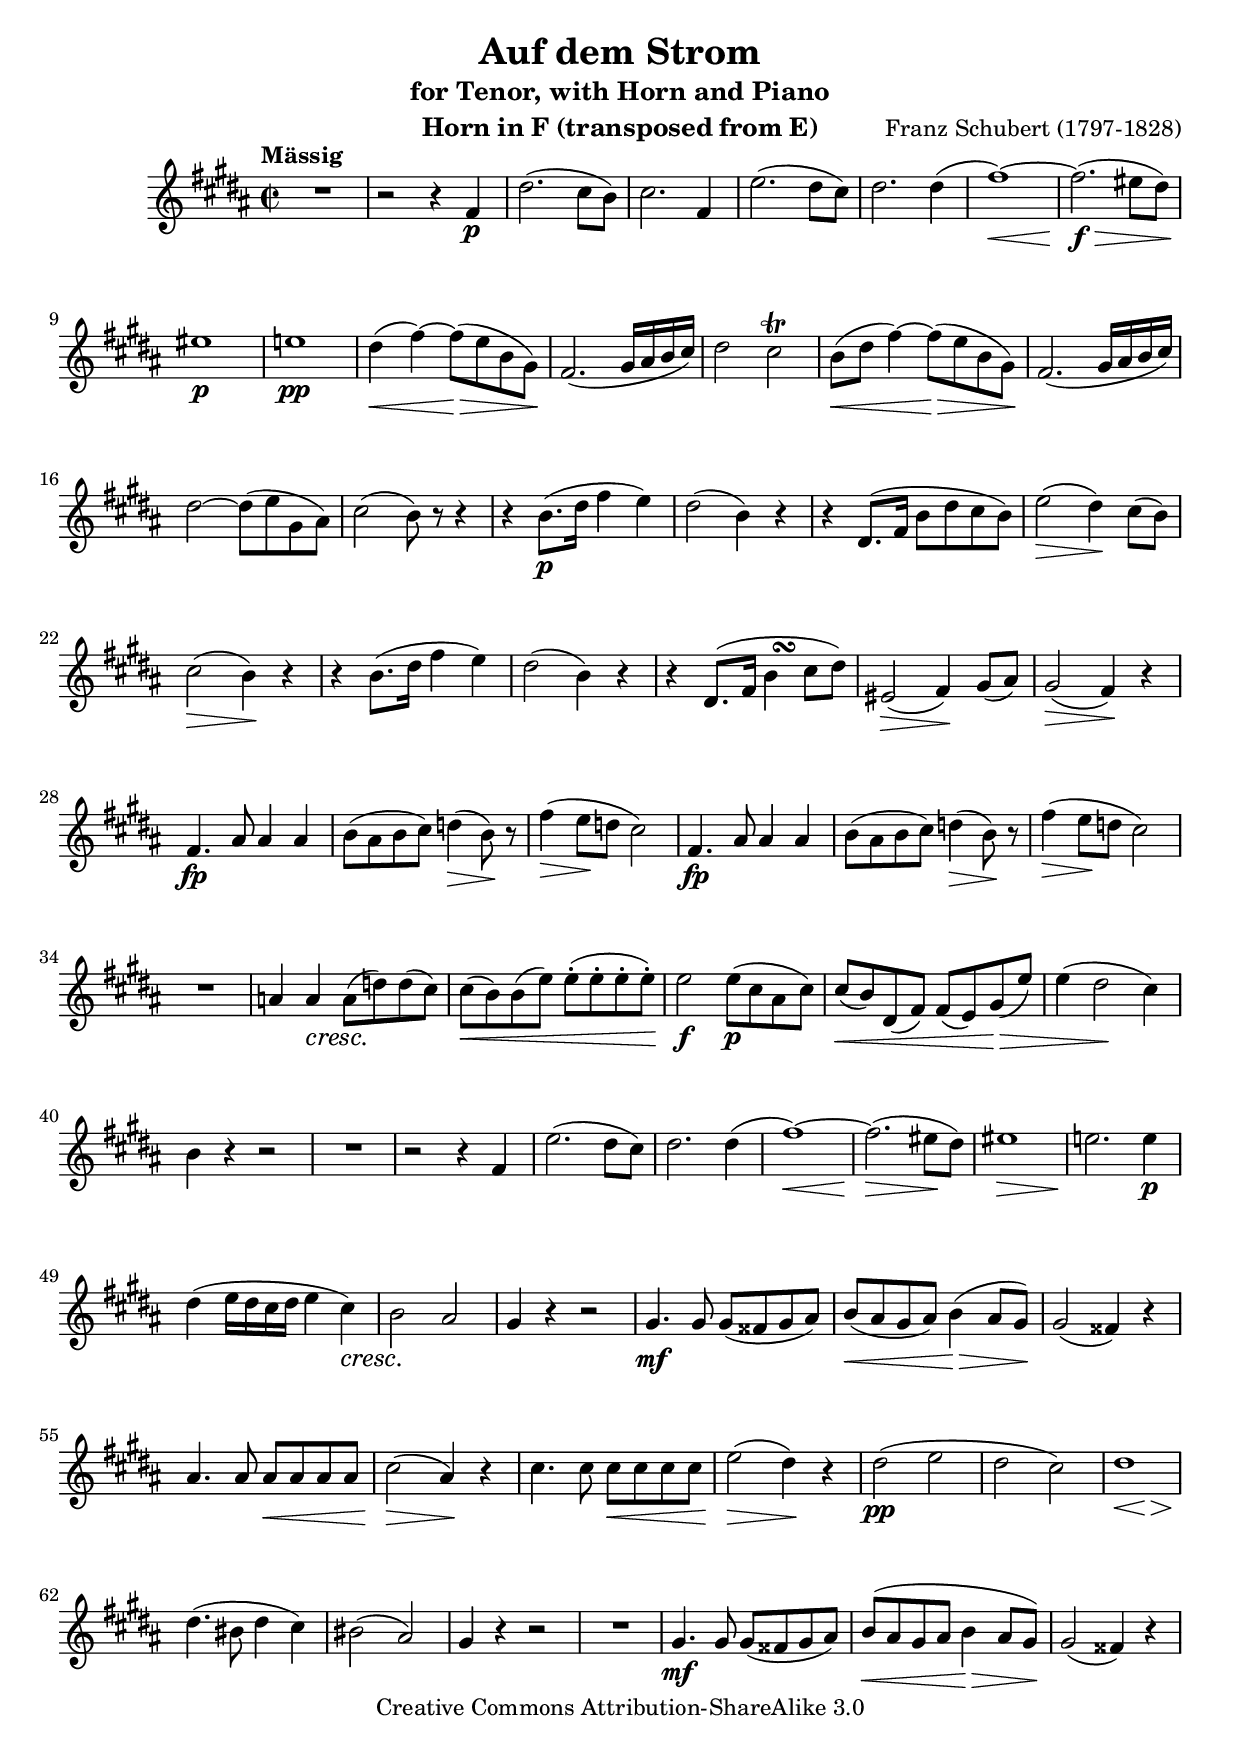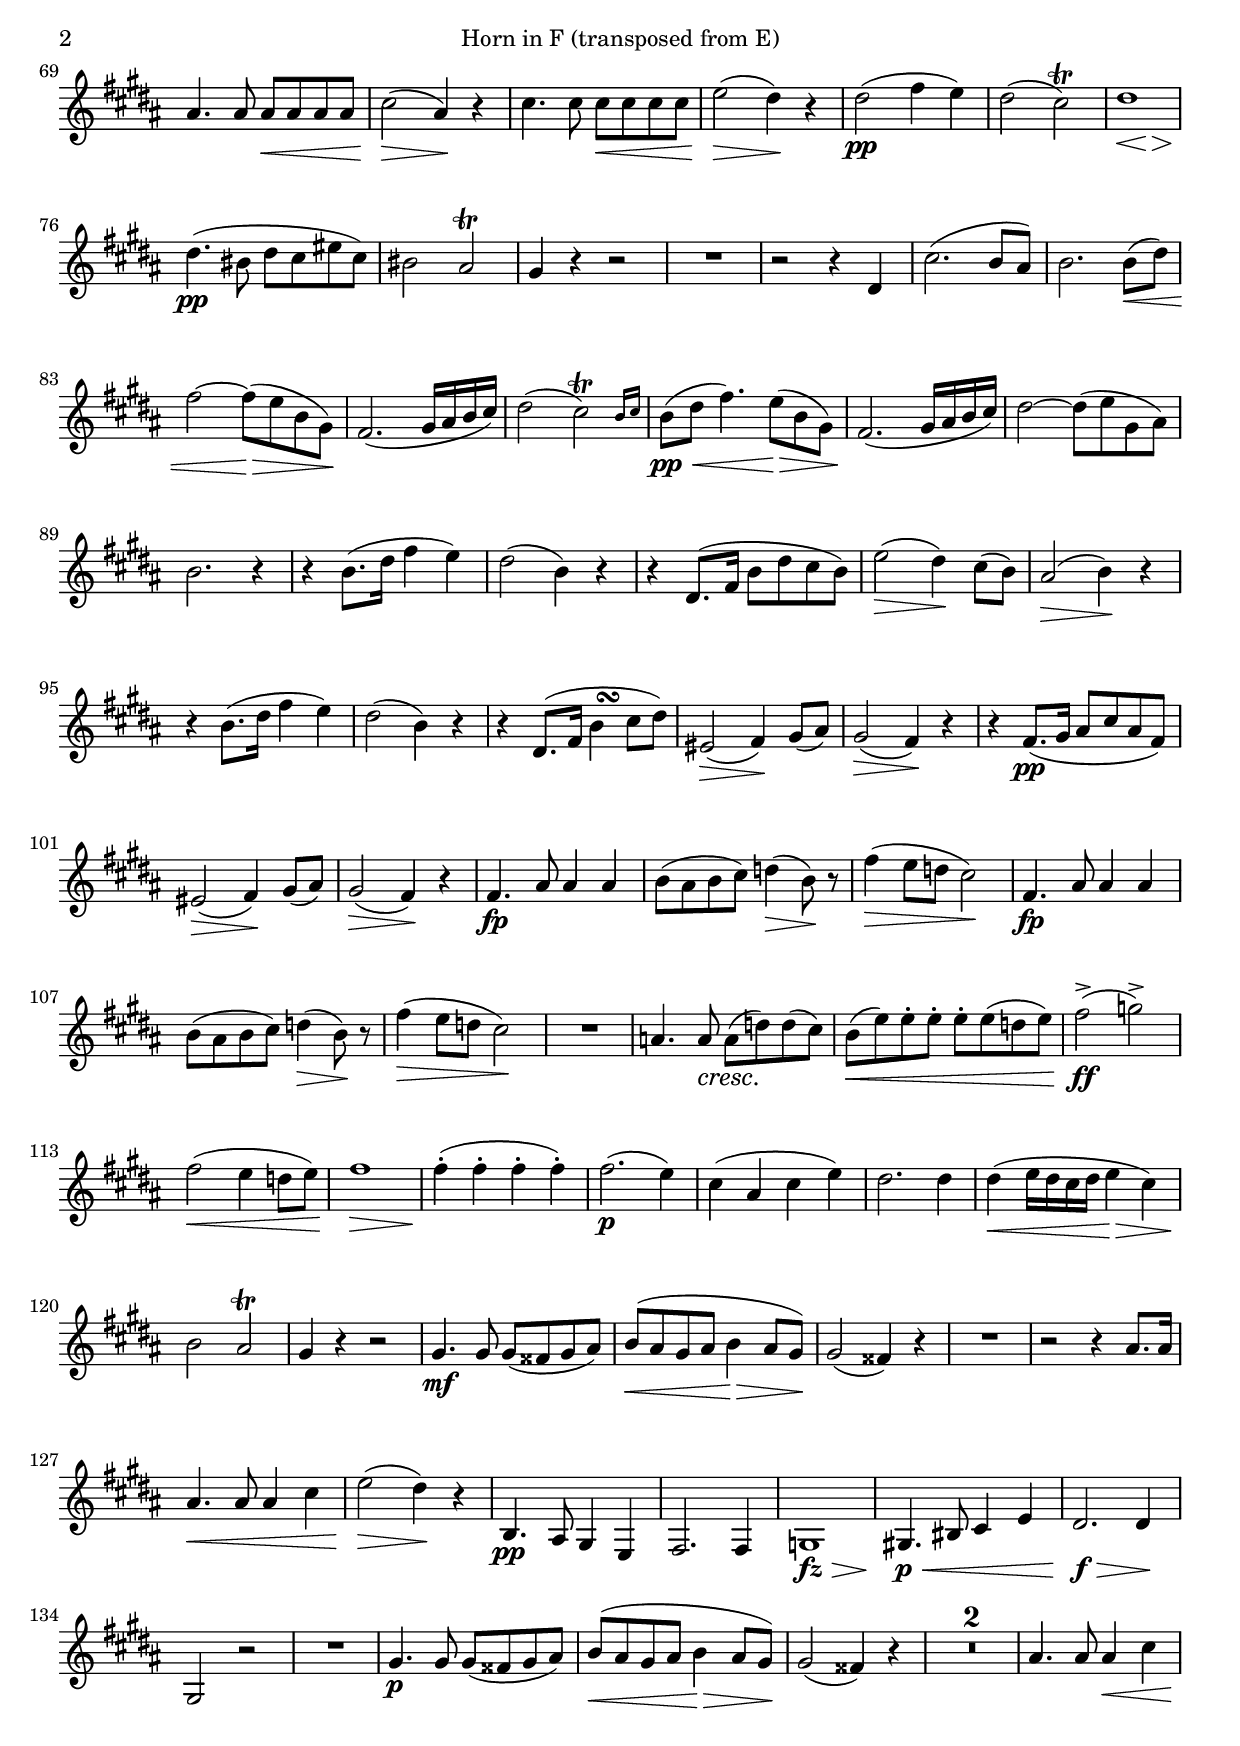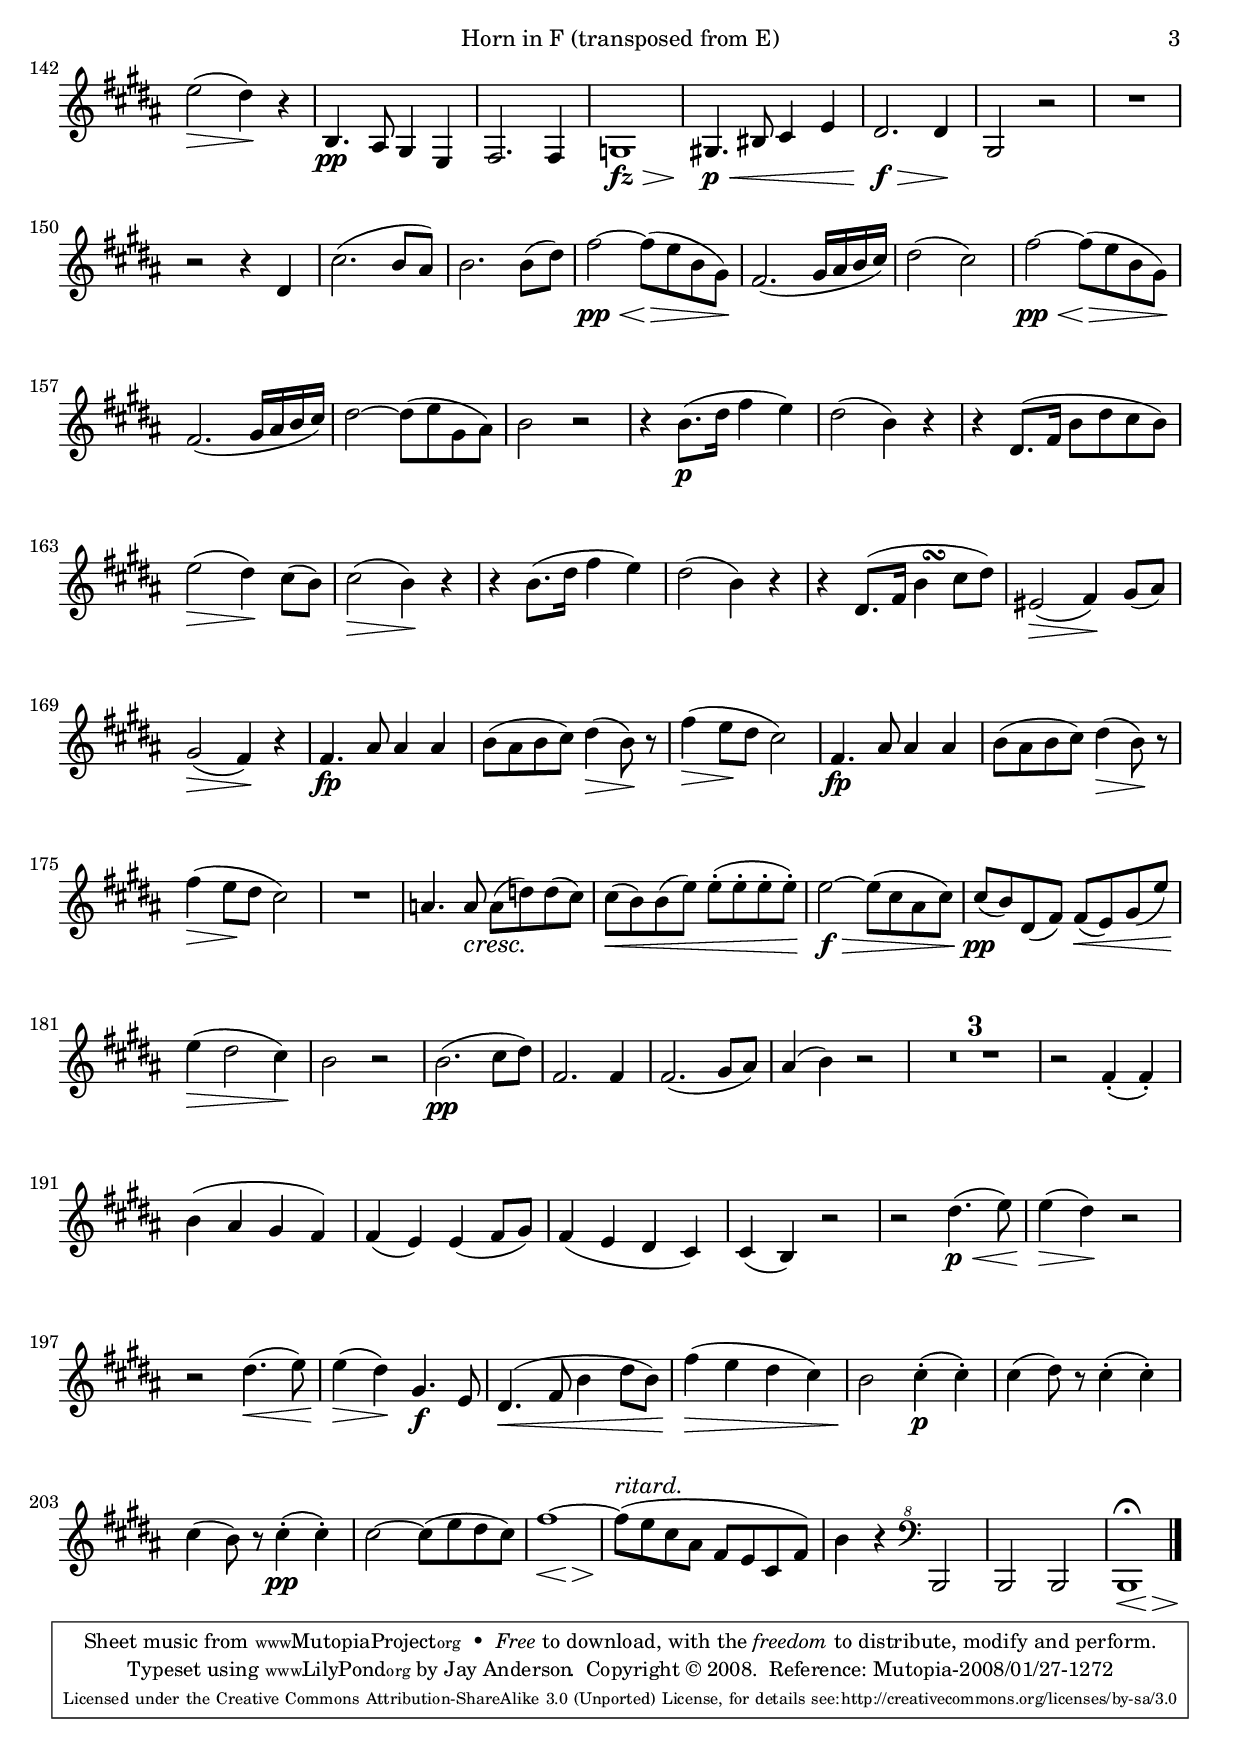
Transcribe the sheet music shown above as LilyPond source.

\version "2.13.49"

\include "defs.ily"
\version "2.13.49"

horn = \relative c''
{
  \transposition e
  R1 |
  r2 r4 g\p |
  e'2.( d8 c) |
  d2. g,4 |
  f'2.( e8 d) |
  e2. e4( |
  g1~)\< |
  g2.(\f\> fis8 e) |
  fis1\p |
  f\pp |
  e4(\< g~) g8(\> f c a)\! |
  g2.( a16 b c d) |
  e2 d\trill |
  c8(\< e g4~) g8(\> f c a)\! |
  g2.( a16 b c d) |
  e2~ e8( f a, b) |
  d2( c8) r r4 |
  r c8.(\p e16 g4 f) |
  e2( c4) r |
  r e,8.( g16 c8 e d c) |
  f2(\> e4)\! d8( c) |
  d2(\> c4)\! r |
  r4 c8.( e16 g4 f) |
  e2( c4) r |
  r e,8.( g16 << c4 {s8 s^\turn} >> d8 e) |
  fis,2(\> g4)\! a8( b) |
  a2(\> g4)\! r |
  \repeat unfold 2
  {
    g4.\fp b8 b4 b |
    c8( b c d) ees4(\> c8)\! r |
    g'4(\> f8\! ees d2) |
  }
  R1 |
  bes4 bes\justCresc bes8( ees) ees( d) |
  d(\< c) c( f) f-.( f-. f-. f-.) |
  f2\f f8(\p d b d) |
  d(\< c) e,( g) g( f) a(\> f') |
  f4( e2\! d4) |
  c4 r r2 |
  R1 |
  r2 r4 g |
  f'2.( e8 d) |
  e2. e4( |
  g1~)\< |
  g2.(\> fis8\! e) |
  fis1\> |
  f2.\! f4\p |
  e( f16 e d e f4 d)\justCresc |
  c2 b |
  a4 r r2 |
  a4.\mf a8 a( gis a b) |
  c(\< b a b) c4(\> b8 a)\! |
  a2( gis4) r |
  b4. b8 b\< b b b |
  d2(\> b4)\! r |
  d4. d8 d\< d d d |
  f2(\> e4)\! r |
  e2(\pp f |
  e d) |
  << e1 {s2\< s\>} >> |
  e4.(\! cis8 e4 d) |
  cis2( b) |
  a4 r r2 |
  R1 |
  a4.\mf a8 a( gis a b) |
  c(\< b a b c4\> b8 a)\! |
  a2( gis4) r |
  b4. b8 b\< b b b |
  d2(\> b4)\! r |
  d4. d8 d\< d d d |
  f2(\> e4)\! r |
  e2(\pp g4 f) |
  e2( d)\trill |
  << e1 {s2\< s\>} >> |
  e4.(\pp cis8 e d fis d) |
  cis2 b\trill |
  a4 r r2 |
  R1 |
  r2 r4 e4 |
  d'2.( c8 b) |
  c2. c8(\< e) |
  g2~ g8(\> f c a)\! |
  g2.( a16 b c d) |
  e2( \afterGrace d)\trill {c16[ d]} |
  c8(\pp\< e g4.) f8(\> c a) |
  g2.(\! a16 b c d) |
  e2~ e8( f a, b) |
  c2. r4 |
  r c8.( e16 g4 f) |
  e2( c4) r |
  r4 e,8.( g16 c8 e d c) |
  f2(\> e4)\! d8( c) |
  b2(\> c4)\! r |
  r c8.( e16 g4 f) |
  e2( c4) r |
  r e,8.( g16 << c4 {s8 s\turn} >> d8 e) |
  fis,2(\> g4)\! a8( b) |
  a2(\> g4)\! r |
  r4 g8.(\pp a16 b8 d b g) |
  fis2(\> g4)\! a8( b) |
  a2(\> g4)\! r |
  \repeat unfold 2
  {
    g4.\fp b8 b4 b |
    c8( b c d) ees4(\> c8)\! r |
    g'4(\> f8 ees d2)\! |
  }
  R1 |
  bes4. bes8\justCresc bes( ees) ees( d) |
  c(\< f) f-. f-. f-. f( ees f) |
  << {g2( aes)} {s4\ff-> s s-> s} >> | %NOTE: decrescendi are written, but accents look better to me here.
  g2(\< f4 ees8 f) |
  g1\> |
  g4-.(\! g-. g-. g-.) |
  g2.(\p f4) |
  d( b d f) |
  e2. e4 e(\< f16 e d e f4\> d) |
  c2\! b\trill |
  a4 r r2 |
  a4.\mf a8 a( gis a b) |
  c(\< b a b c4\> b8 a)\! |
  a2( gis4) r |
  R1 |
  r2 r4 b8. b16 |
  b4.\< b8 b4 d |
  f2(\> e4)\! r |
  c,4.\pp b8 a4 f |
  g2. g4 |
  aes1\fz\> |
  a4.\p\< cis8 d4 f |
  e2.\f\> e4\! |
  a,2 r |
  R1 |
  a'4.\p a8 a( gis a b) |
  c(\< b a b c4\> b8 a)\! |
  a2( gis4) r |
  R1*2 |
  b4. b8 b4\< d |
  f2(\> e4)\! r |
  c,4.\pp b8 a4 f |
  g2. g4 |
  aes1\fz\> |
  a4.\p\< cis8 d4 f |
  e2.\f\> e4\! |
  a,2 r |
  R1 |
  r2 r4 e'4 |
  d'2.( c8 b) |
  c2. c8( e) |
  g2~\pp\< g8(\> f c a)\! |
  g2.( a16 b c d) |
  e2( d) |
  g2~\pp\< g8(\> f c a)\! |
  g2.( a16 b c d) |
  e2~ e8( f a, b) |
  c2 r |
  r4 c8.(\p e16 g4 f) |
  e2( c4) r |
  r e,8.( g16 c8 e d c) |
  f2(\> e4)\! d8( c) |
  d2(\> c4)\! r |
  r4 c8.( e16 g4 f) |
  e2( c4) r |
  r e,8.( g16 << c4 {s8 s^\turn} >> d8 e) |
  fis,2(\> g4)\! a8( b) |
  a2(\> g4)\! r |
  \repeat unfold 2
  {
    g4.\fp b8 b4 b |
    c8( b c d) e4(\> c8)\! r |
    g'4(\> f8\! e d2) |
  }
  R1 |
  bes4. bes8\justCresc bes8( ees) ees( d) |
  d(\< c) c( f) f-.( f-. f-. f-.) |
  f2~\f\> f8( d b d) |
  d(\pp c) e,( g) g(\< f) a( f') |
  f4(\> e2 d4)\! |
  c2 r2 |
  c2.(\pp d8 e) |
  g,2. g4 |
  g2.( a8 b) |
  b4( c) r2 |
  R1*3 |
  r2 g4-.( g-.) |
  c( b a g) |
  g( f) f( g8 a) |
  g4( f e d) |
  d( c) r2 |
  r2 e'4.(\p\< f8) |
  f4(\> e)\! r2 |
  r e4.(\< f8) |
  f4(\> e)\! a,4.\f f8 |
  e4.(\< g8 c4 e8 c) |
  g'4(\> f e d) |
  c2\! d4-.(\p d-.) |
  d4( e8) r d4-.( d-.) |
  d4( c8) r d4-.(\pp d-.) |
  d2~ d8( f e d) |
  << g1~ {s2\< s\>} >> |
  g8(\! f d b g f d g) |
  c4 r \clef "bass^8" c,,2 |
  c c |
  << {c1\fermata} {s2\< s4..\> s16\!} >> |
}


instrument = \markup{Horn in F (transposed from E)}

\include "header.ily"

\score
{
  \new Staff \transpose f e << {\key c \major \horn} \outline >>
}
